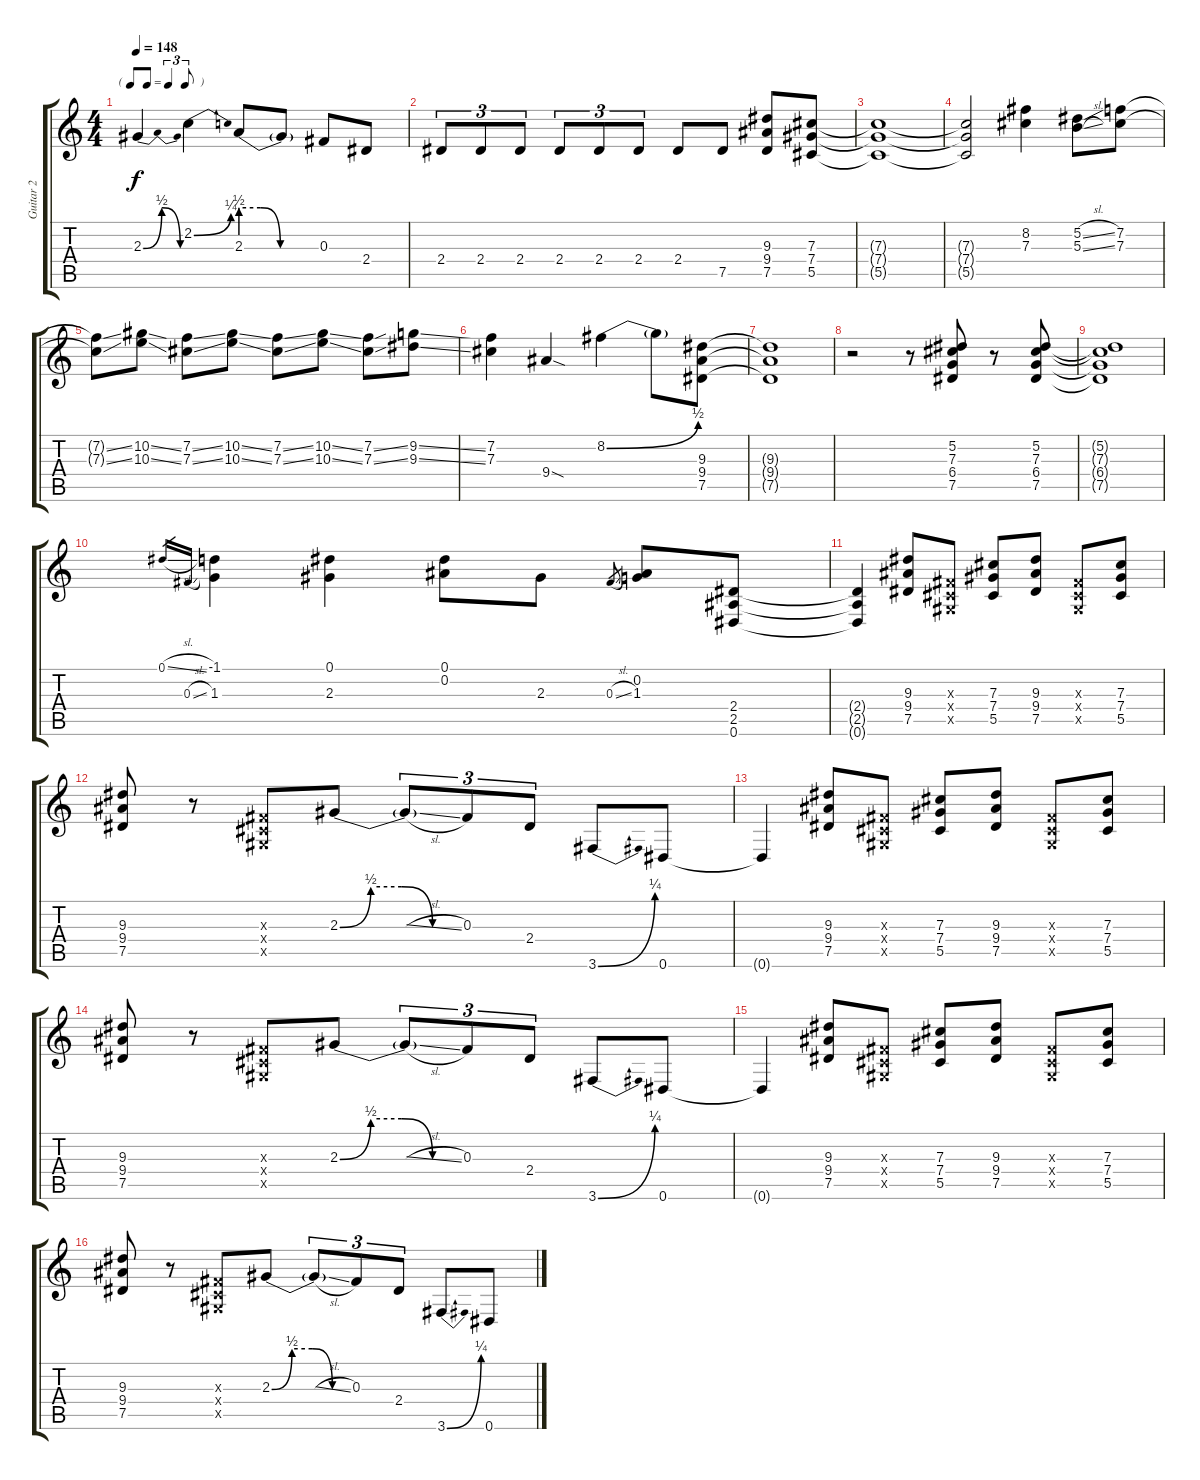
\track ("Guitar 2" "Guitar 2") {instrument overdrivenguitar}
\staff {score tabs}
\tuning (Eb4 Bb3 Gb3 Db3 Ab2 Eb2) {hide}
\ts (4 4)
\tf triplet8th
\tempo 148
\clef g2
\ks c
2.3{be (bendrelease 0 0 15 2 54 2 60 0)}.4{dy f} 2.2{be (bend 0 0 60 1)}.4 2.3{be (custom 0 2 15 2 30 0 60 0)}.8 2.3{t}.8 0.3.8 2.4.8 |
2.4.8{tu (3 2)} 2.4.8{tu (3 2)} 2.4.8{tu (3 2)} 2.4.8{tu (3 2)} 2.4.8{tu (3 2)} 2.4.8{tu (3 2)} 2.4.8 7.5.8 (9.3 9.4 7.5).8 (7.3 7.4 5.5).8 |
(7.3{t} 7.4{t} 5.5{t}).1 |
(7.3{t} 7.4{t} 5.5{t}).2 (8.2 7.3).4 (5.2{sl} 5.3{sl}).8 (7.2 7.3).8 |
(7.2{ss t} 7.3{ss t}).8 (10.2{ss} 10.3{ss}).8 (7.2{ss} 7.3{ss}).8 (10.2{ss} 10.3{ss}).8 (7.2{ss} 7.3{ss}).8 (10.2{ss} 10.3{ss}).8 (7.2{ss} 7.3{ss}).8 (9.2{ss} 9.3{ss}).8 |
(7.2 7.3).4 9.4{sod}.4 8.2{be (bend 0 0 60 2)}.4 8.2{t}.8 (9.3 9.4 7.5).8 |
(9.3{t} 9.4{t} 7.5{t}).1 |
r.2 r.8 (5.2 7.3 6.4 7.5).8 r.8 (5.2 7.3 6.4 7.5).8 |
(5.2{t} 7.3{t} 6.4{t} 7.5{t}).1 |
0.1{sl}.16{gr} 0.3{sl}.16{gr} (-1.1 1.3).4 (0.1 2.3).4 (0.1 0.2).8 2.3.8 0.3{sl}.8{gr} (0.2 1.3).8 (2.4 2.5 0.6).8 |
(2.4{t} 2.5{t} 0.6{t}).4 (9.3 9.4 7.5).8 (0.3{x} 0.4{x} 0.5{x}).8 (7.3 7.4 5.5).8 (9.3 9.4 7.5).8 (0.3{x} 0.4{x} 0.5{x}).8 (7.3 7.4 5.5).8 |
(9.3 9.4 7.5).8 r.8 (0.3{x} 0.4{x} 0.5{x}).8 2.3{be (custom 0 0 15 2 30 2 45 0 60 0)}.8 2.3{sl t}.8{tu (3 2)} 0.3.8{tu (3 2)} 2.4.8{tu (3 2)} 3.6{be (bend 0 0 60 1)}.8 0.6.8 |
0.6{t}.4 (9.3 9.4 7.5).8 (0.3{x} 0.4{x} 0.5{x}).8 (7.3 7.4 5.5).8 (9.3 9.4 7.5).8 (0.3{x} 0.4{x} 0.5{x}).8 (7.3 7.4 5.5).8 |
(9.3 9.4 7.5).8 r.8 (0.3{x} 0.4{x} 0.5{x}).8 2.3{be (custom 0 0 15 2 30 2 45 0 60 0)}.8 2.3{sl t}.8{tu (3 2)} 0.3.8{tu (3 2)} 2.4.8{tu (3 2)} 3.6{be (bend 0 0 60 1)}.8 0.6.8 |
0.6{t}.4 (9.3 9.4 7.5).8 (0.3{x} 0.4{x} 0.5{x}).8 (7.3 7.4 5.5).8 (9.3 9.4 7.5).8 (0.3{x} 0.4{x} 0.5{x}).8 (7.3 7.4 5.5).8 |
(9.3 9.4 7.5).8 r.8 (0.3{x} 0.4{x} 0.5{x}).8 2.3{be (custom 0 0 15 2 30 2 45 0 60 0)}.8 2.3{sl t}.8{tu (3 2)} 0.3.8{tu (3 2)} 2.4.8{tu (3 2)} 3.6{be (bend 0 0 60 1)}.8 0.6.8
